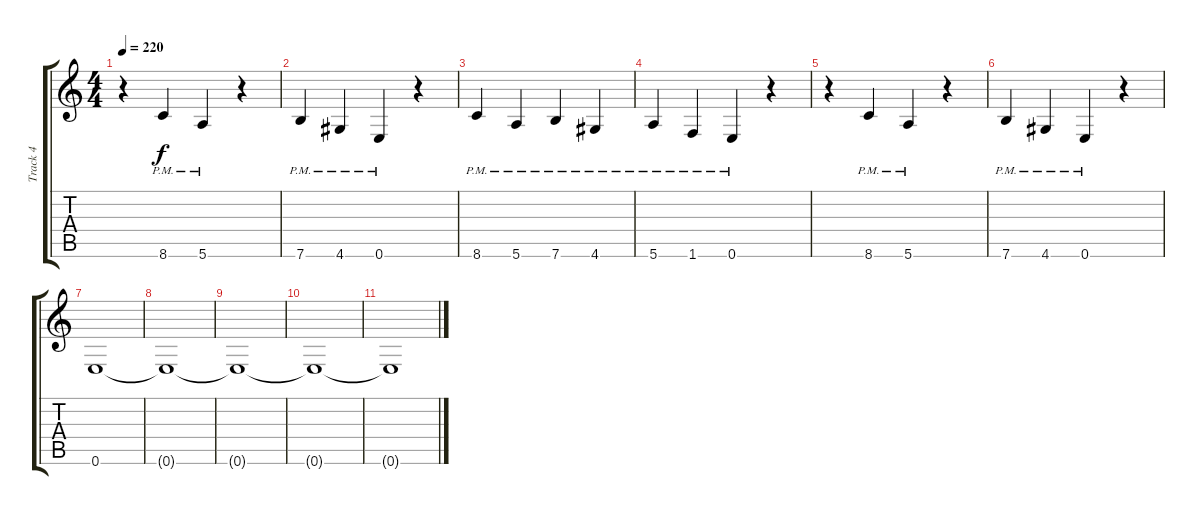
\track ("Track 4" "Track 4") {instrument electricbasspick}
\staff {score tabs}
\tuning (E4 B3 G3 D3 A2 E2) {hide}
\ts (4 4)
\tempo 220
\clef g2
\ks c
r.4{dy f} 8.6{pm}.4 5.6{pm}.4 r.4 |
7.6{pm}.4 4.6{pm}.4 0.6{pm}.4 r.4 |
8.6{pm}.4 5.6{pm}.4 7.6{pm}.4 4.6{pm}.4 |
5.6{pm}.4 1.6{pm}.4 0.6{pm}.4 r.4 |
r.4 8.6{pm}.4 5.6{pm}.4 r.4 |
7.6{pm}.4 4.6{pm}.4 0.6{pm}.4 r.4 |
0.6.1 |
0.6{t}.1 |
0.6{t}.1 |
0.6{t}.1 |
0.6{t}.1
